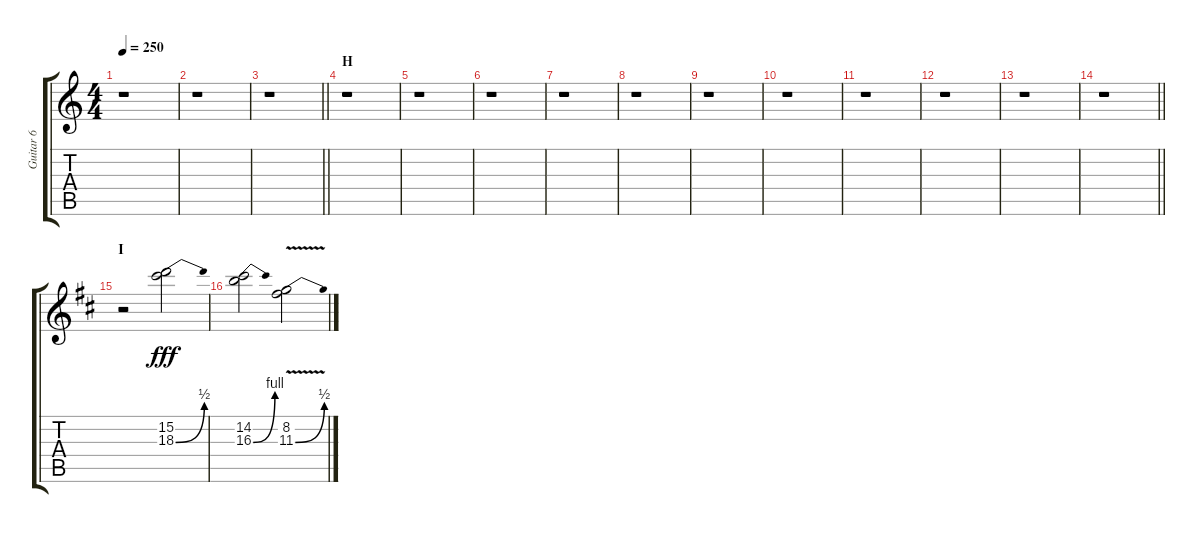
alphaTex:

\track ("Guitar 6" "Guitar 6") {instrument electricguitarclean}
\staff {score tabs}
\tuning (E4 B3 G3 D3 A2 E2) {hide}
\ts (4 4)
\tempo 250
\clef g2
\ks c
r.1{dy fff} |
r.1 |
\barLineRight lightlight
r.1 |
\section ("" "H")
r.1 |
r.1 |
r.1 |
r.1 |
r.1 |
r.1 |
r.1 |
r.1 |
r.1 |
r.1 |
\barLineRight lightlight
r.1 |
\section ("" "I")
\ks d
r.2 (15.2 18.3{be (bend 0 0 60 2)}).2 |
(14.2 16.3{be (bend 0 0 60 4)}).2 (8.2 11.3{be (bend 0 0 60 2) v}).2
